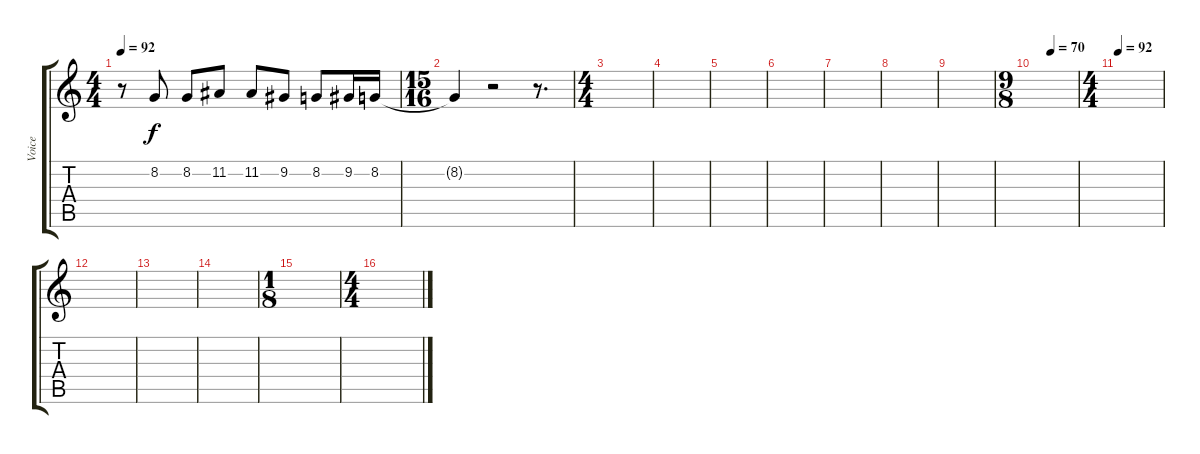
\track ("Voice" "Voice") {instrument violin}
\staff {score tabs}
\tuning (E4 B3 G3 D3 A2 E2) {hide}
\ts (4 4)
\tempo 92
\clef g2
\ks c
r.8{dy f} 8.2.8 8.2.8 11.2.8 11.2.8 9.2.8 8.2.8 9.2.16 8.2.16 |
\ts (15 16)
8.2{t}.4 r.2 r.8{d} |
\ts (4 4)
|
|
|
|
|
|
|
\ts (9 8)
\tempo (70 0.3888888888888889)
|
\ts (4 4)
\tempo 92
|
|
|
|
\ts (1 8)
|
\ts (4 4)
